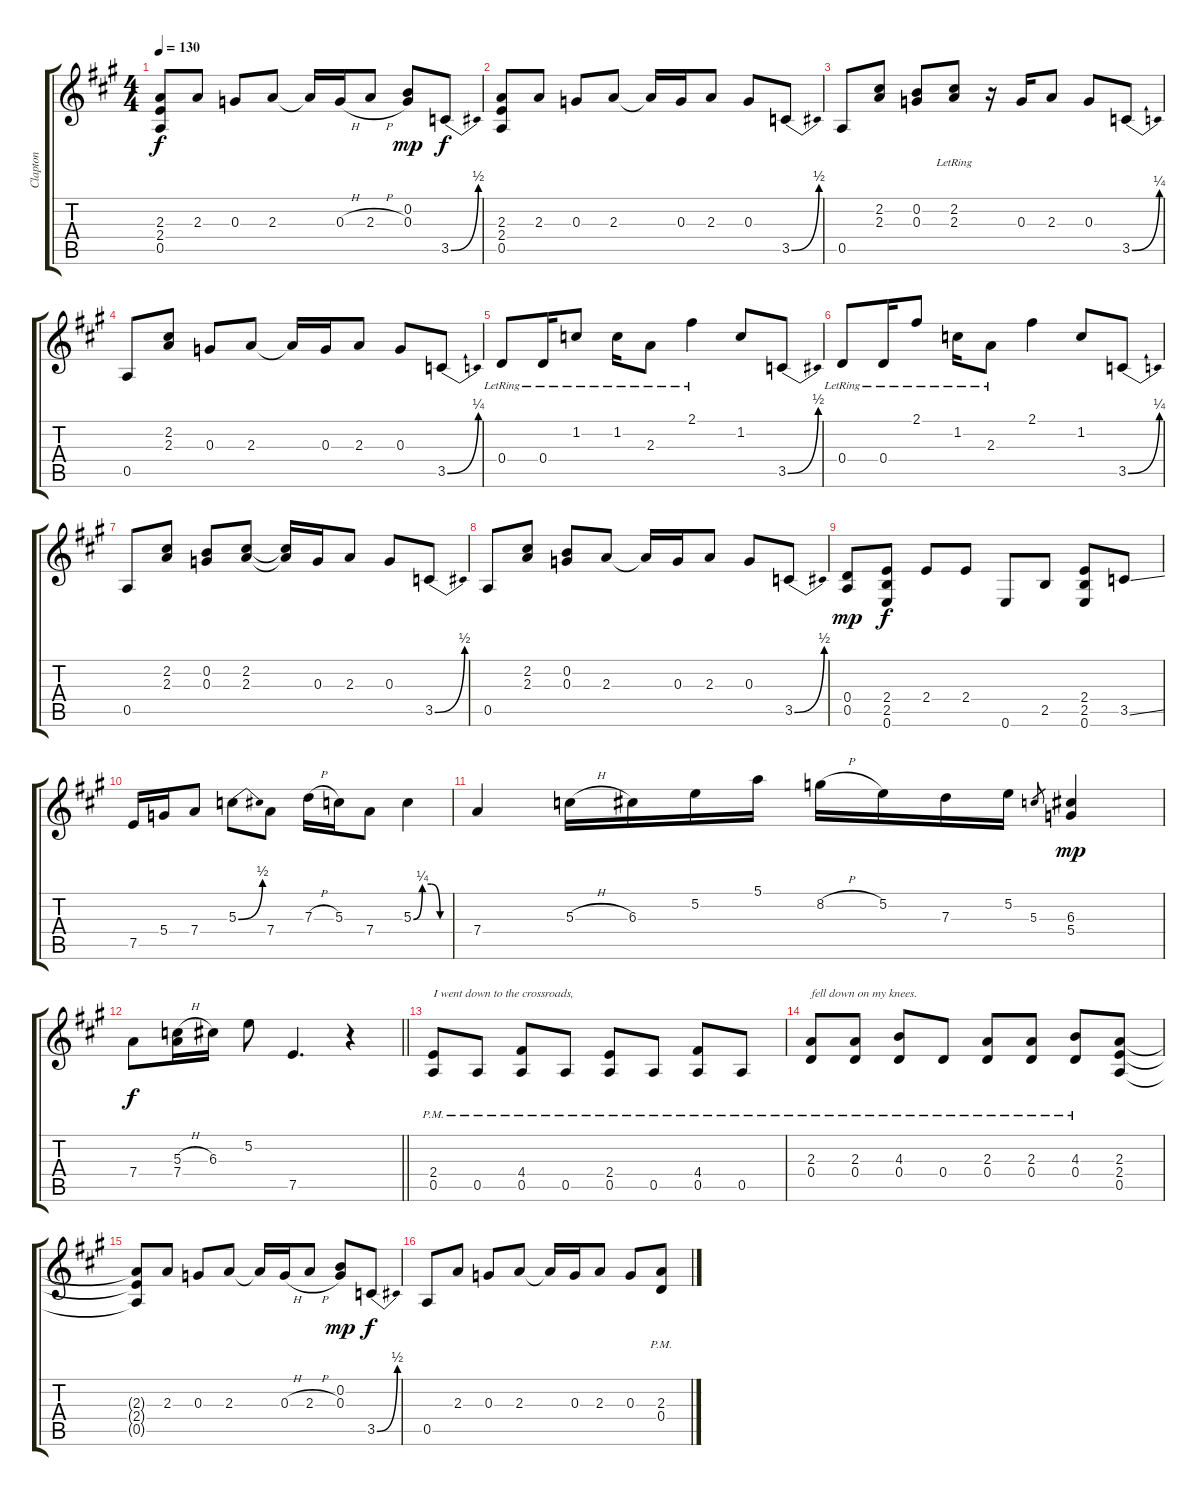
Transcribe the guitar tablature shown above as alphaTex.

\track ("Clapton" "Clapton") {instrument overdrivenguitar}
\staff {score tabs}
\tuning (E4 B3 G3 D3 A2 E2) {hide}
\ts (4 4)
\tempo 130
\clef g2
\ks a
(2.3 2.4 0.5).8{dy f instrument overdrivenguitar} 2.3.8 0.3.8 2.3.8 2.3{t}.16 0.3{h}.16 2.3{h}.8 (0.2 0.3).8{dy mp} 3.5{be (bend 0 0 60 2)}.8{dy f} |
(2.3 2.4 0.5).8 2.3.8 0.3.8 2.3.8 2.3{t}.16 0.3.16 2.3.8 0.3.8 3.5{be (bend 0 0 60 2)}.8 |
0.5.8 (2.2 2.3).8 (0.2 0.3).8 (2.2 2.3{lr}).8 r.16 0.3.16 2.3.8 0.3.8 3.5{be (bend 0 0 60 1)}.8 |
0.5.8 (2.2 2.3).8 0.3.8 2.3.8 2.3{t}.16 0.3.16 2.3.8 0.3.8 3.5{be (bend 0 0 60 1)}.8 |
0.4{lr}.8 0.4{lr}.16 1.2{lr}.8 1.2{lr}.16 2.3{lr}.8 2.1{lr}.4 1.2.8 3.5{be (bend 0 0 60 2)}.8 |
0.4{lr}.8 0.4{lr}.16 2.1{lr}.8 1.2{lr}.16 2.3{lr}.8 2.1.4 1.2.8 3.5{be (bend 0 0 60 1)}.8 |
0.5.8 (2.2 2.3).8 (0.2 0.3).8 (2.2 2.3).8 (2.2{t} 2.3{t}).16 0.3.16 2.3.8 0.3.8 3.5{be (bend 0 0 60 2)}.8 |
0.5.8 (2.2 2.3).8 (0.2 0.3).8 2.3.8 2.3{t}.16 0.3.16 2.3.8 0.3.8 3.5{be (bend 0 0 60 2)}.8 |
(0.4 0.5).8{dy mp} (2.4 2.5 0.6).8{dy f} 2.4.8 2.4.8 0.6.8 2.5.8 (2.4 2.5 0.6).8 3.5{ss}.8 |
7.5.16 5.4.16 7.4.8 5.3{be (bend 0 0 60 2)}.8 7.4.8 7.3{h}.16 5.3.16 7.4.8 5.3{be (custom 0 0 15 1 30 1 45 0 60 0)}.4 |
7.4.4 5.3{h}.16 6.3.16 5.2.16 5.1.16 8.2{h}.16 5.2.16 7.3.16 5.2.16 5.3.8{gr} (6.3 5.4).4{dy mp} |
\barLineRight lightlight
7.4.8{dy f} (5.3{h} 7.4).16 6.3.16 5.2.8 7.5.4{d} r.4 |
(2.4{pm} 0.5{pm}).8{txt "I went down to the crossroads," volume 8} 0.5{pm}.8 (4.4{pm} 0.5{pm}).8 0.5{pm}.8 (2.4{pm} 0.5{pm}).8 0.5{pm}.8 (4.4{pm} 0.5{pm}).8 0.5{pm}.8 |
(2.3{pm} 0.4{pm}).8{txt "fell down on my knees."} (2.3{pm} 0.4{pm}).8 (4.3{pm} 0.4{pm}).8 0.4{pm}.8 (2.3{pm} 0.4{pm}).8 (2.3{pm} 0.4{pm}).8 (4.3{pm} 0.4{pm}).8 (2.3 2.4 0.5).8{volume 16} |
(2.3{t} 2.4{t} 0.5{t}).8 2.3.8 0.3.8 2.3.8 2.3{t}.16 0.3{h}.16 2.3{h}.8 (0.2 0.3).8{dy mp} 3.5{be (bend 0 0 60 2)}.8{dy f} |
0.5.8 2.3.8 0.3.8 2.3.8 2.3{t}.16 0.3.16 2.3.8 0.3.8 (2.3{pm} 0.4{pm}).8{volume 8}
